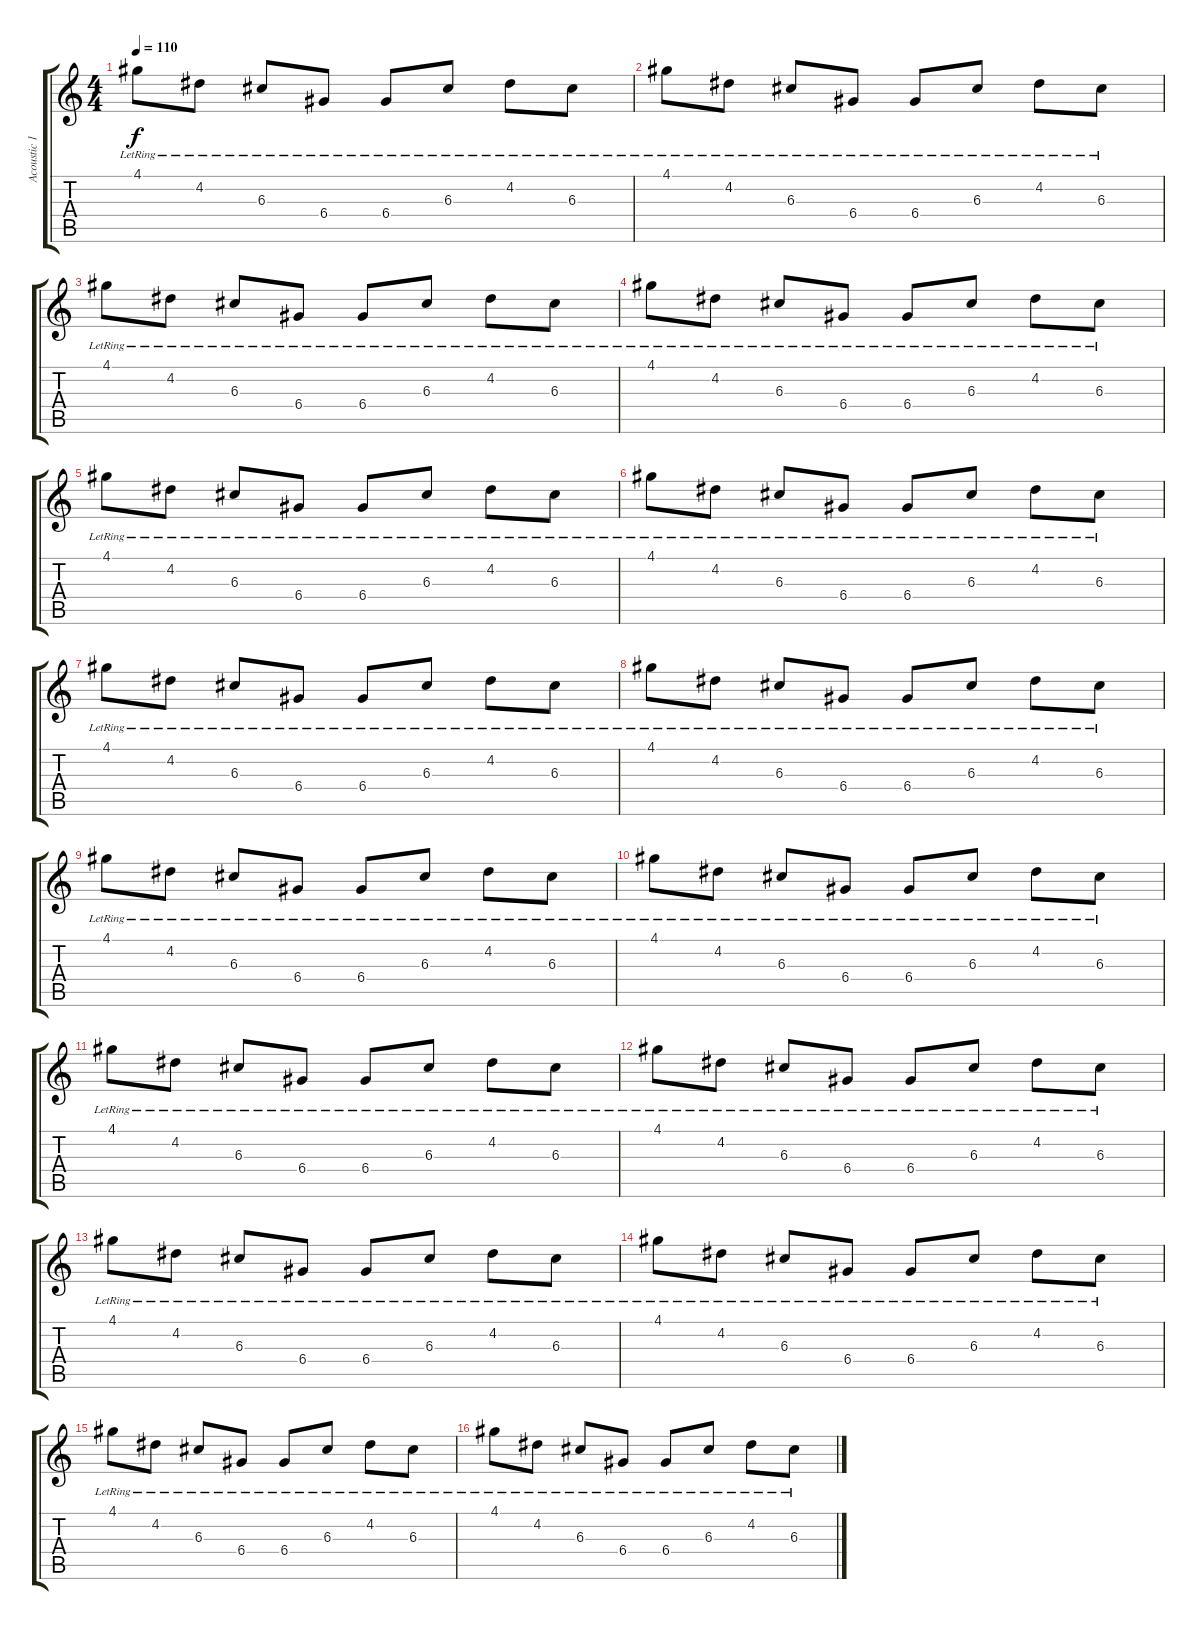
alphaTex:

\track ("Acoustic 1" "Acoustic 1") {instrument acousticguitarsteel}
\staff {score tabs}
\tuning (E4 B3 G3 D3 A2 E2) {hide}
\ts (4 4)
\tempo 110
\clef g2
\ks c
4.1{lr}.8{dy f} 4.2{lr}.8 6.3{lr}.8 6.4{lr}.8 6.4{lr}.8 6.3{lr}.8 4.2{lr}.8 6.3{lr}.8 |
4.1{lr}.8 4.2{lr}.8 6.3{lr}.8 6.4{lr}.8 6.4{lr}.8 6.3{lr}.8 4.2{lr}.8 6.3{lr}.8 |
4.1{lr}.8 4.2{lr}.8 6.3{lr}.8 6.4{lr}.8 6.4{lr}.8 6.3{lr}.8 4.2{lr}.8 6.3{lr}.8 |
4.1{lr}.8 4.2{lr}.8 6.3{lr}.8 6.4{lr}.8 6.4{lr}.8 6.3{lr}.8 4.2{lr}.8 6.3{lr}.8 |
4.1{lr}.8 4.2{lr}.8 6.3{lr}.8 6.4{lr}.8 6.4{lr}.8 6.3{lr}.8 4.2{lr}.8 6.3{lr}.8 |
4.1{lr}.8{volume 8} 4.2{lr}.8 6.3{lr}.8 6.4{lr}.8 6.4{lr}.8 6.3{lr}.8 4.2{lr}.8 6.3{lr}.8 |
4.1{lr}.8 4.2{lr}.8 6.3{lr}.8 6.4{lr}.8 6.4{lr}.8 6.3{lr}.8 4.2{lr}.8 6.3{lr}.8 |
4.1{lr}.8 4.2{lr}.8 6.3{lr}.8 6.4{lr}.8 6.4{lr}.8 6.3{lr}.8 4.2{lr}.8 6.3{lr}.8 |
4.1{lr}.8 4.2{lr}.8 6.3{lr}.8 6.4{lr}.8 6.4{lr}.8 6.3{lr}.8 4.2{lr}.8 6.3{lr}.8 |
4.1{lr}.8{volume 4} 4.2{lr}.8 6.3{lr}.8 6.4{lr}.8 6.4{lr}.8 6.3{lr}.8 4.2{lr}.8 6.3{lr}.8 |
4.1{lr}.8 4.2{lr}.8 6.3{lr}.8 6.4{lr}.8 6.4{lr}.8 6.3{lr}.8 4.2{lr}.8 6.3{lr}.8 |
4.1{lr}.8 4.2{lr}.8 6.3{lr}.8 6.4{lr}.8 6.4{lr}.8 6.3{lr}.8 4.2{lr}.8 6.3{lr}.8 |
4.1{lr}.8 4.2{lr}.8 6.3{lr}.8 6.4{lr}.8 6.4{lr}.8 6.3{lr}.8 4.2{lr}.8 6.3{lr}.8 |
4.1{lr}.8{volume 0} 4.2{lr}.8 6.3{lr}.8 6.4{lr}.8 6.4{lr}.8 6.3{lr}.8 4.2{lr}.8 6.3{lr}.8 |
4.1{lr}.8 4.2{lr}.8 6.3{lr}.8 6.4{lr}.8 6.4{lr}.8 6.3{lr}.8 4.2{lr}.8 6.3{lr}.8 |
4.1{lr}.8 4.2{lr}.8 6.3{lr}.8 6.4{lr}.8 6.4{lr}.8 6.3{lr}.8 4.2{lr}.8 6.3{lr}.8
